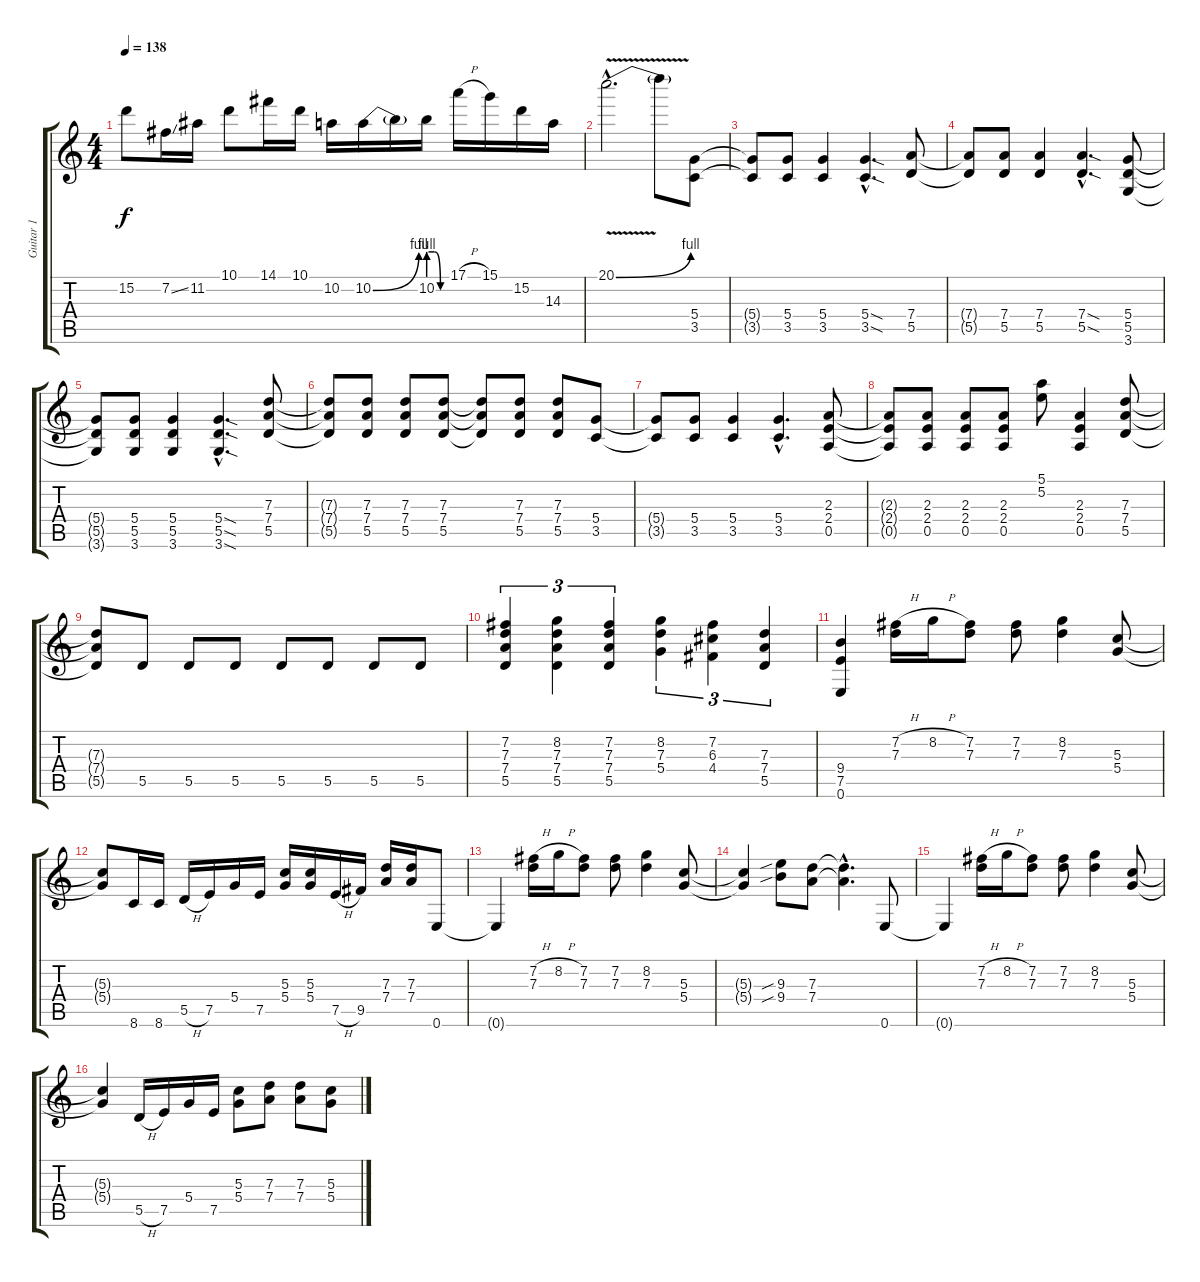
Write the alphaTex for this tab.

\track ("Guitar 1" "Guitar 1") {instrument distortionguitar}
\staff {score tabs}
\tuning (E4 B3 G3 D3 A2 E2) {hide}
\ts (4 4)
\tempo 138
\clef g2
\ks c
15.2{t}.8{dy f} 7.2{ss}.16 11.2.16 10.1.8 14.1.16 10.1.16 10.2.16 10.2{be (bend 0 0 60 4)}.16 10.2{t}.16 10.2{be (custom 0 4 20 4 40 0 60 0)}.16 17.1{h}.16 15.1.16 15.2.16 14.3.16 |
20.1{be (bend 0 0 60 4) v hac}.2{d} 20.1{t}.8 (5.4 3.5).8 |
(5.4{t} 3.5{t}).8 (5.4 3.5).8 (5.4 3.5).4 (5.4{sod hac} 3.5{sod hac}).4{d} (7.4 5.5).8 |
(7.4{t} 5.5{t}).8 (7.4 5.5).8 (7.4 5.5).4 (7.4{sod hac} 5.5{sod hac}).4{d} (5.4 5.5 3.6).8 |
(5.4{t} 5.5{t} 3.6{t}).8 (5.4 5.5 3.6).8 (5.4 5.5 3.6).4 (5.4{sod hac} 5.5{sod hac} 3.6{sod hac}).4{d} (7.3 7.4 5.5).8 |
(7.3{t} 7.4{t} 5.5{t}).8 (7.3 7.4 5.5).8 (7.3 7.4 5.5).8 (7.3 7.4 5.5).8 (7.3{t} 7.4{t} 5.5{t}).8 (7.3 7.4 5.5).8 (7.3 7.4 5.5).8 (5.4 3.5).8 |
(5.4{t} 3.5{t}).8 (5.4 3.5).8 (5.4 3.5).4 (5.4{hac} 3.5{hac}).4{d} (2.3 2.4 0.5).8 |
(2.3{t} 2.4{t} 0.5{t}).8 (2.3 2.4 0.5).8 (2.3 2.4 0.5).8 (2.3 2.4 0.5).8 (5.1 5.2).8 (2.3 2.4 0.5).4 (7.3 7.4 5.5).8 |
(7.3{t} 7.4{t} 5.5{t}).8 5.5.8 5.5.8 5.5.8 5.5.8 5.5.8 5.5.8 5.5.8 |
(7.2 7.3 7.4 5.5).4{tu (3 2)} (8.2 7.3 7.4 5.5).4{tu (3 2)} (7.2 7.3 7.4 5.5).4{tu (3 2)} (8.2 7.3 5.4).4{tu (3 2)} (7.2 6.3 4.4).4{tu (3 2)} (7.3 7.4 5.5).4{tu (3 2)} |
(9.4 7.5 0.6).4 (7.2{h} 7.3).16 8.2{h}.16 (7.2 7.3).8 (7.2 7.3).8 (8.2 7.3).4 (5.3 5.4).8 |
(5.3{t} 5.4{t}).8 8.6.16 8.6.16 5.5{h}.16 7.5.16 5.4.16 7.5.16 (5.3 5.4).16 (5.3 5.4).16 7.5{h}.16 9.5.16 (7.3 7.4).16 (7.3 7.4).16 0.6.8 |
0.6{t}.4 (7.2{h} 7.3).16 8.2{h}.16 (7.2 7.3).8 (7.2 7.3).8 (8.2 7.3).4 (5.3 5.4).8 |
(5.3{t} 5.4{t}).4 (9.3{sib} 9.4{sib}).8 (7.3 7.4).8 (7.3{hac t} 7.4{hac t}).4{d} 0.6.8 |
0.6{t}.4 (7.2{h} 7.3).16 8.2{h}.16 (7.2 7.3).8 (7.2 7.3).8 (8.2 7.3).4 (5.3 5.4).8 |
(5.3{t} 5.4{t}).4 5.5{h}.16 7.5.16 5.4.16 7.5.16 (5.3 5.4).8 (7.3 7.4).8 (7.3 7.4).8 (5.3 5.4).8
